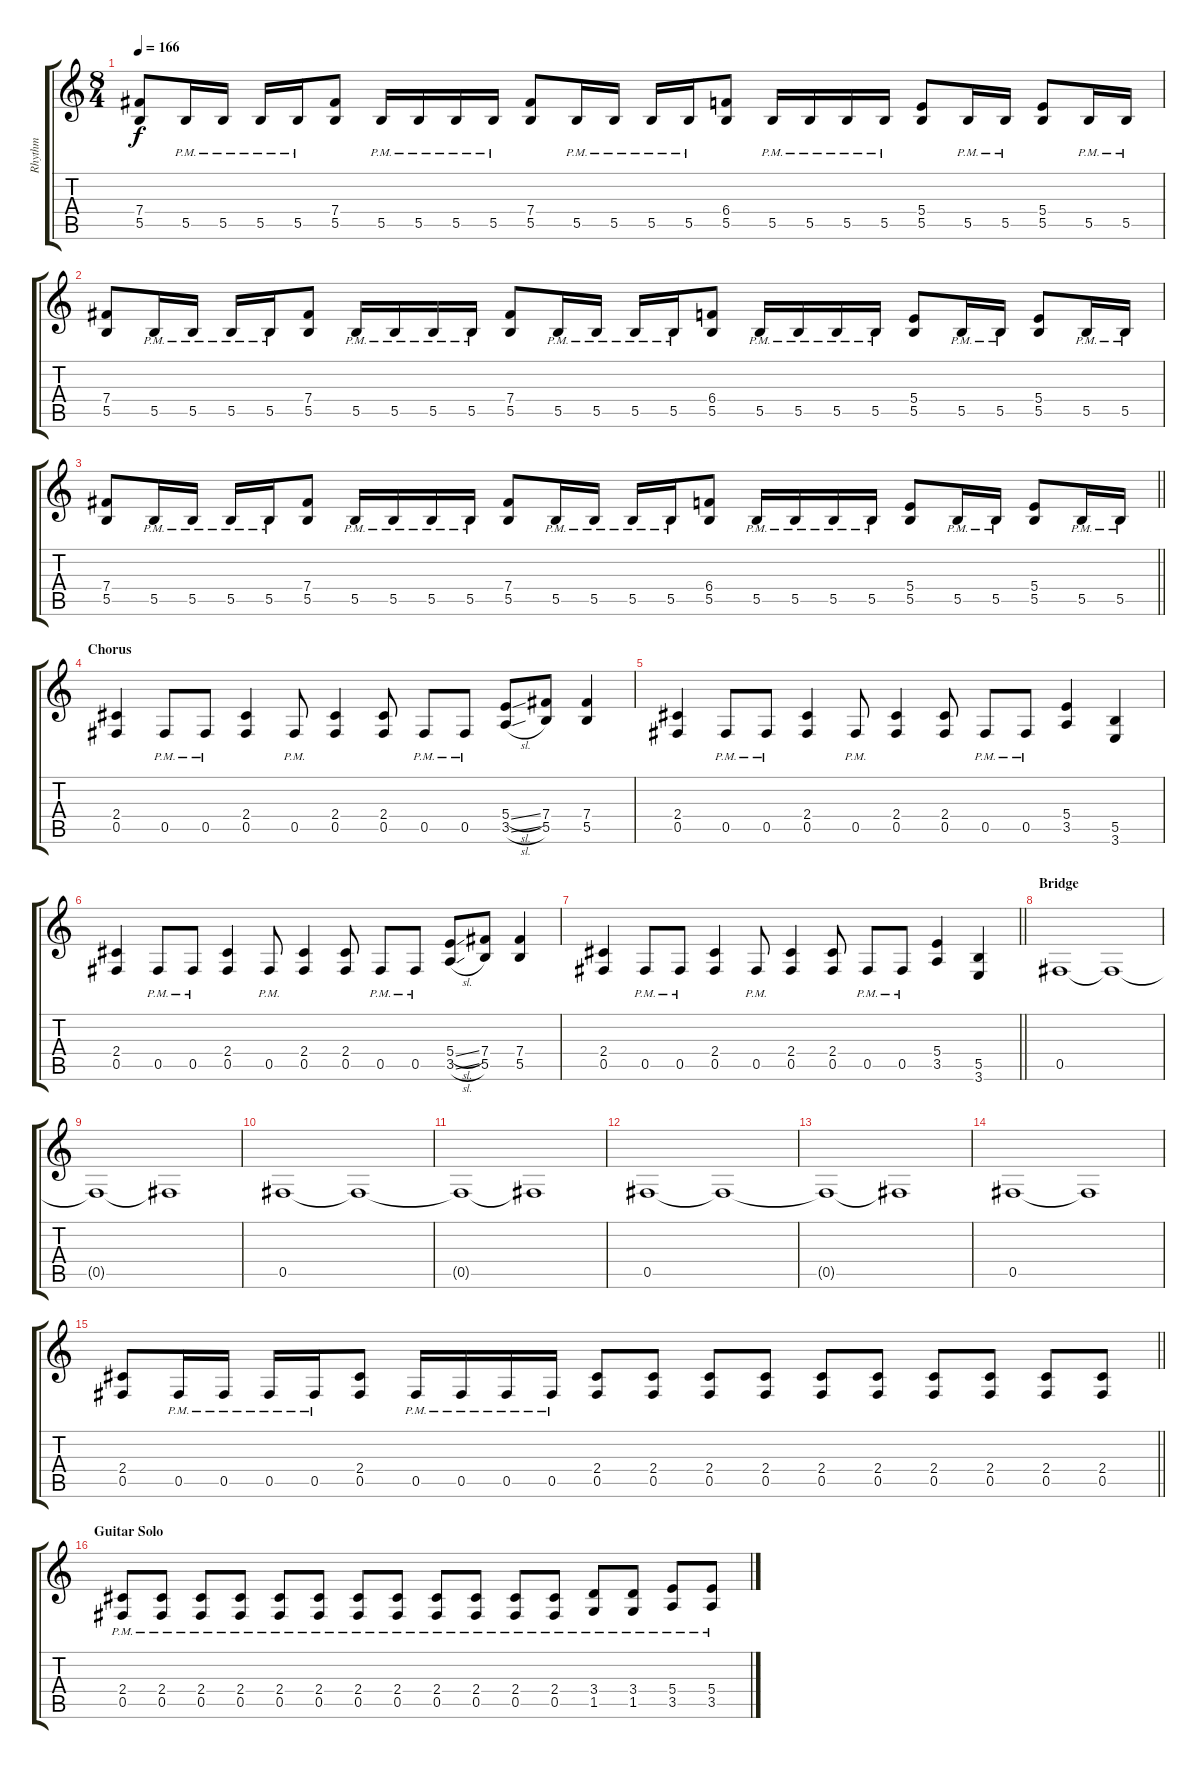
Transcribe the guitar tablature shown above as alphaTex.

\track ("Rhythm" "Rhythm") {instrument distortionguitar}
\staff {score tabs}
\tuning (Db4 Ab3 E3 B2 Gb2 Db2) {hide}
\ts (8 4)
\tempo 166
\clef g2
\ks c
(7.4 5.5).8{dy f} 5.5{pm}.16 5.5{pm}.16 5.5{pm}.16 5.5{pm}.16 (7.4 5.5).8 5.5{pm}.16 5.5{pm}.16 5.5{pm}.16 5.5{pm}.16 (7.4 5.5).8 5.5{pm}.16 5.5{pm}.16 5.5{pm}.16 5.5{pm}.16 (6.4 5.5).8 5.5{pm}.16 5.5{pm}.16 5.5{pm}.16 5.5{pm}.16 (5.4 5.5).8 5.5{pm}.16 5.5{pm}.16 (5.4 5.5).8 5.5{pm}.16 5.5{pm}.16 |
(7.4 5.5).8 5.5{pm}.16 5.5{pm}.16 5.5{pm}.16 5.5{pm}.16 (7.4 5.5).8 5.5{pm}.16 5.5{pm}.16 5.5{pm}.16 5.5{pm}.16 (7.4 5.5).8 5.5{pm}.16 5.5{pm}.16 5.5{pm}.16 5.5{pm}.16 (6.4 5.5).8 5.5{pm}.16 5.5{pm}.16 5.5{pm}.16 5.5{pm}.16 (5.4 5.5).8 5.5{pm}.16 5.5{pm}.16 (5.4 5.5).8 5.5{pm}.16 5.5{pm}.16 |
\barLineRight lightlight
(7.4 5.5).8 5.5{pm}.16 5.5{pm}.16 5.5{pm}.16 5.5{pm}.16 (7.4 5.5).8 5.5{pm}.16 5.5{pm}.16 5.5{pm}.16 5.5{pm}.16 (7.4 5.5).8 5.5{pm}.16 5.5{pm}.16 5.5{pm}.16 5.5{pm}.16 (6.4 5.5).8 5.5{pm}.16 5.5{pm}.16 5.5{pm}.16 5.5{pm}.16 (5.4 5.5).8 5.5{pm}.16 5.5{pm}.16 (5.4 5.5).8 5.5{pm}.16 5.5{pm}.16 |
\section ("" "Chorus")
(2.4 0.5).4 0.5{pm}.8 0.5{pm}.8 (2.4 0.5).4 0.5{pm}.8 (2.4 0.5).4 (2.4 0.5).8 0.5{pm}.8 0.5{pm}.8 (5.4{sl} 3.5{sl}).8 (7.4 5.5).8 (7.4 5.5).4 |
(2.4 0.5).4 0.5{pm}.8 0.5{pm}.8 (2.4 0.5).4 0.5{pm}.8 (2.4 0.5).4 (2.4 0.5).8 0.5{pm}.8 0.5{pm}.8 (5.4 3.5).4 (5.5 3.6).4 |
(2.4 0.5).4 0.5{pm}.8 0.5{pm}.8 (2.4 0.5).4 0.5{pm}.8 (2.4 0.5).4 (2.4 0.5).8 0.5{pm}.8 0.5{pm}.8 (5.4{sl} 3.5{sl}).8 (7.4 5.5).8 (7.4 5.5).4 |
\barLineRight lightlight
(2.4 0.5).4 0.5{pm}.8 0.5{pm}.8 (2.4 0.5).4 0.5{pm}.8 (2.4 0.5).4 (2.4 0.5).8 0.5{pm}.8 0.5{pm}.8 (5.4 3.5).4 (5.5 3.6).4 |
\section ("" "Bridge")
0.5.1 0.5{t}.1 |
0.5{t}.1 0.5{t}.1 |
0.5.1 0.5{t}.1 |
0.5{t}.1 0.5{t}.1 |
0.5.1 0.5{t}.1 |
0.5{t}.1 0.5{t}.1 |
0.5.1 0.5{t}.1 |
\barLineRight lightlight
(2.4 0.5).8 0.5{pm}.16 0.5{pm}.16 0.5{pm}.16 0.5{pm}.16 (2.4 0.5).8 0.5{pm}.16 0.5{pm}.16 0.5{pm}.16 0.5{pm}.16 (2.4 0.5).8 (2.4 0.5).8 (2.4 0.5).8 (2.4 0.5).8 (2.4 0.5).8 (2.4 0.5).8 (2.4 0.5).8 (2.4 0.5).8 (2.4 0.5).8 (2.4 0.5).8 |
\section ("" "Guitar Solo")
(2.4{pm} 0.5{pm}).8 (2.4{pm} 0.5{pm}).8 (2.4{pm} 0.5{pm}).8 (2.4{pm} 0.5{pm}).8 (2.4{pm} 0.5{pm}).8 (2.4{pm} 0.5{pm}).8 (2.4{pm} 0.5{pm}).8 (2.4{pm} 0.5{pm}).8 (2.4{pm} 0.5{pm}).8 (2.4{pm} 0.5{pm}).8 (2.4{pm} 0.5{pm}).8 (2.4{pm} 0.5{pm}).8 (3.4{pm} 1.5{pm}).8 (3.4{pm} 1.5{pm}).8 (5.4{pm} 3.5{pm}).8 (5.4{pm} 3.5{pm}).8
